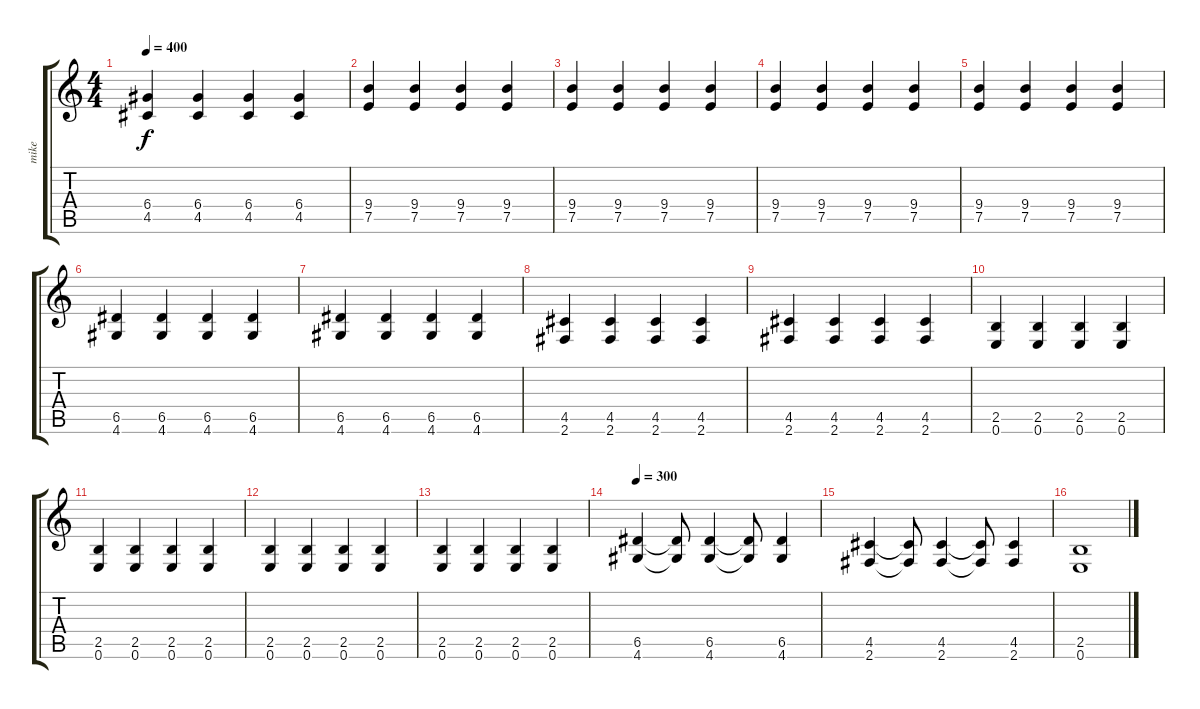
\track ("mike" "mike") {instrument distortionguitar}
\staff {score tabs}
\tuning (E4 B3 G3 D3 A2 E2) {hide}
\ts (4 4)
\tempo 400
\clef g2
\ks c
(6.4 4.5).4{dy f} (6.4 4.5).4 (6.4 4.5).4 (6.4 4.5).4 |
(9.4 7.5).4 (9.4 7.5).4 (9.4 7.5).4 (9.4 7.5).4 |
(9.4 7.5).4 (9.4 7.5).4 (9.4 7.5).4 (9.4 7.5).4 |
(9.4 7.5).4 (9.4 7.5).4 (9.4 7.5).4 (9.4 7.5).4 |
(9.4 7.5).4 (9.4 7.5).4 (9.4 7.5).4 (9.4 7.5).4 |
(6.5 4.6).4 (6.5 4.6).4 (6.5 4.6).4 (6.5 4.6).4 |
(6.5 4.6).4 (6.5 4.6).4 (6.5 4.6).4 (6.5 4.6).4 |
(4.5 2.6).4 (4.5 2.6).4 (4.5 2.6).4 (4.5 2.6).4 |
(4.5 2.6).4 (4.5 2.6).4 (4.5 2.6).4 (4.5 2.6).4 |
(2.5 0.6).4 (2.5 0.6).4 (2.5 0.6).4 (2.5 0.6).4 |
(2.5 0.6).4 (2.5 0.6).4 (2.5 0.6).4 (2.5 0.6).4 |
(2.5 0.6).4 (2.5 0.6).4 (2.5 0.6).4 (2.5 0.6).4 |
(2.5 0.6).4 (2.5 0.6).4 (2.5 0.6).4 (2.5 0.6).4 |
\tempo 300
(6.5 4.6).4 (6.5{t} 4.6{t}).8 (6.5 4.6).4 (6.5{t} 4.6{t}).8 (6.5 4.6).4 |
(4.5 2.6).4 (4.5{t} 2.6{t}).8 (4.5 2.6).4 (4.5{t} 2.6{t}).8 (4.5 2.6).4 |
(2.5 0.6).1
